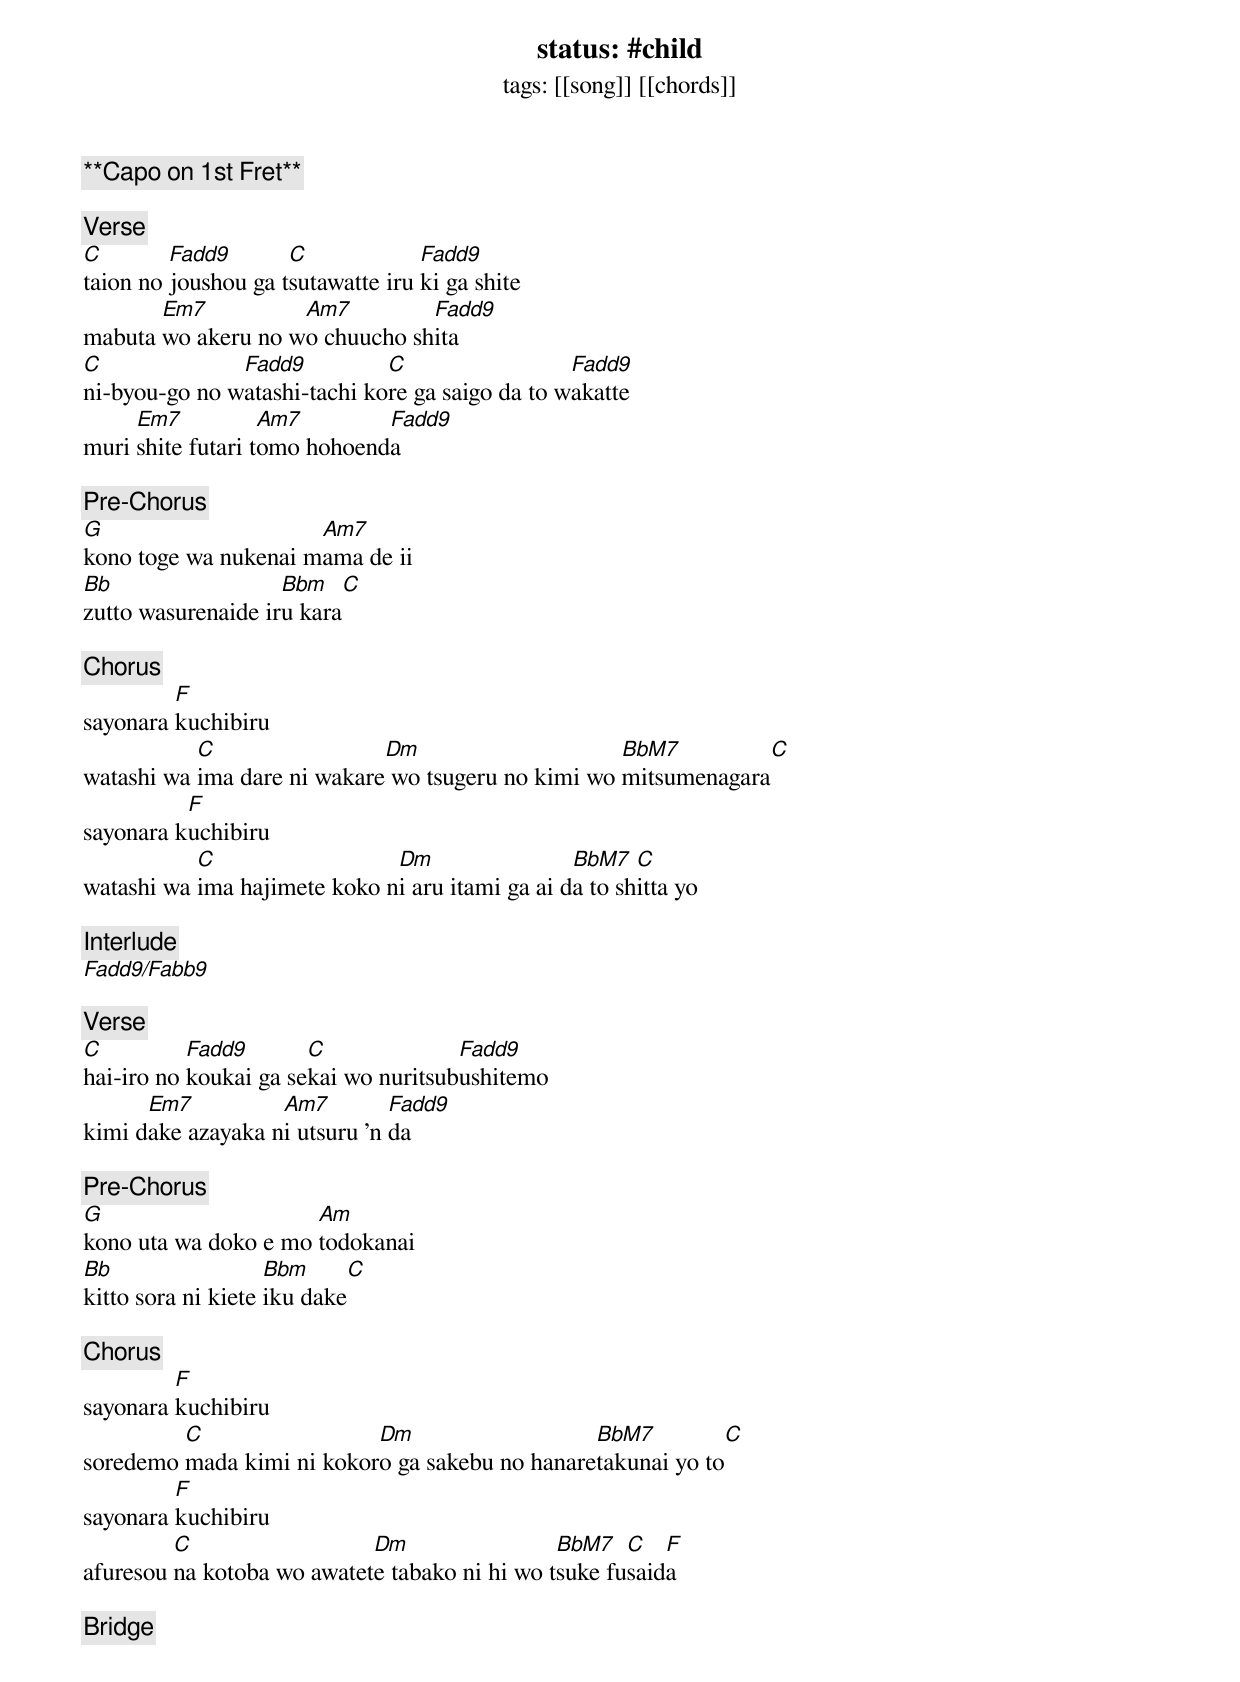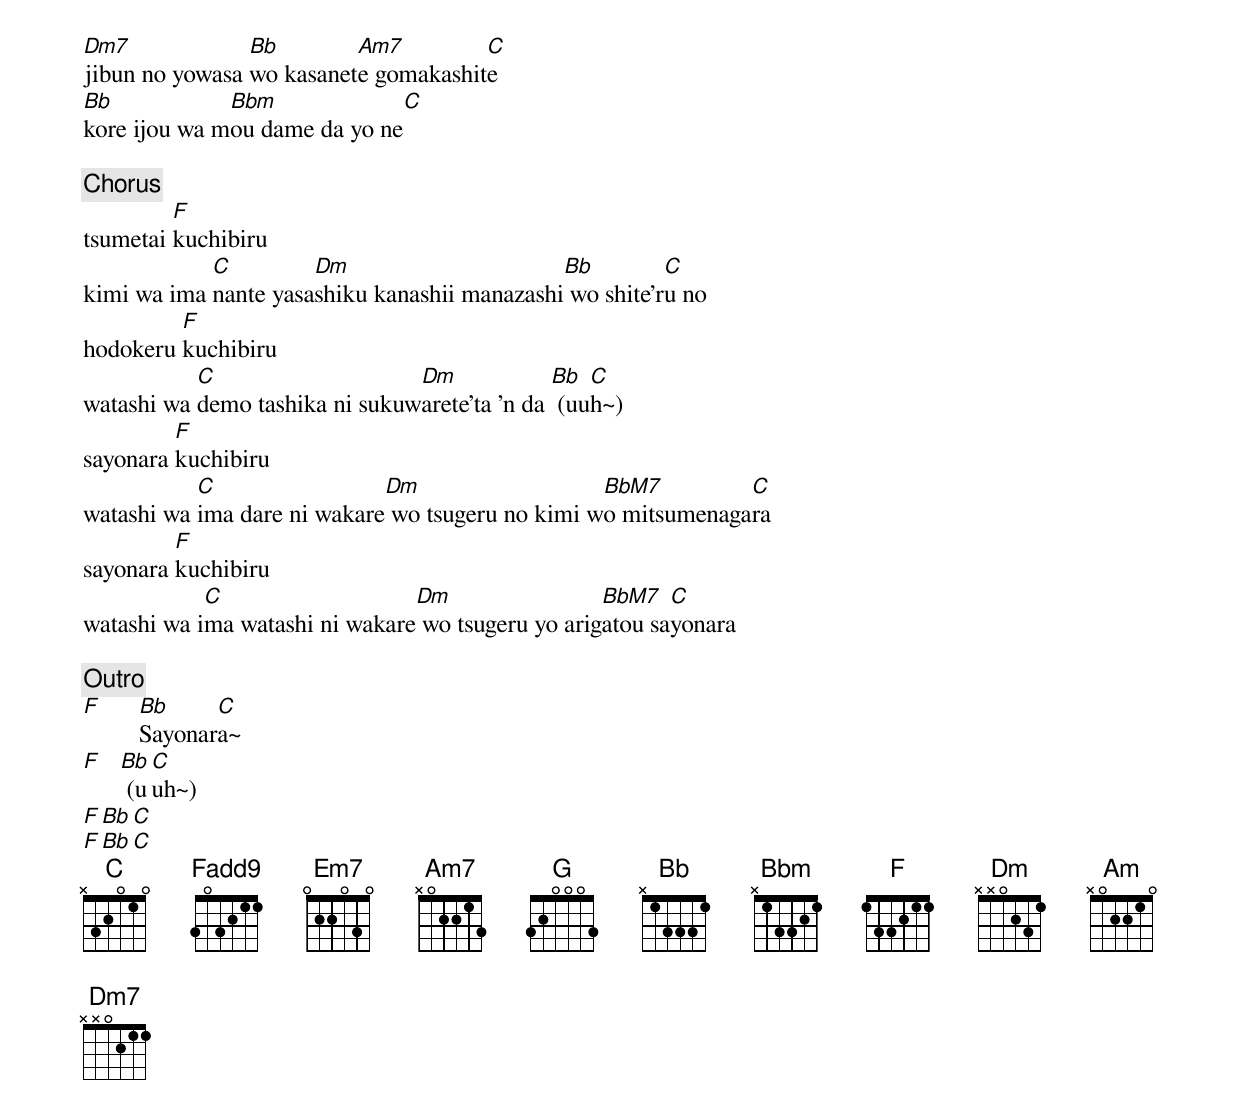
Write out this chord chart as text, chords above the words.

status: #child
tags: [[song]] [[chords]]


**Capo on 1st Fret**

[Verse]
C        Fadd9       C             Fadd9
taion no joushou ga tsutawatte iru ki ga shite
       Em7          Am7         Fadd9
mabuta wo akeru no wo chuucho shita
C              Fadd9          C                  Fadd9
ni-byou-go no watashi-tachi kore ga saigo da to wakatte
     Em7           Am7        Fadd9
muri shite futari tomo hohoenda

[Pre-Chorus]
G                     Am7
kono toge wa nukenai mama de ii
Bb                  Bbm     C
zutto wasurenaide iru kara

[Chorus]
         F
sayonara kuchibiru
           C                 Dm                     BbM7         C
watashi wa ima dare ni wakare wo tsugeru no kimi wo mitsumenagara
          F
sayonara kuchibiru
           C                  Dm                 BbM7   C
watashi wa ima hajimete koko ni aru itami ga ai da to shitta yo

[Interlude]
Fadd9/Fabb9

[Verse]
C          Fadd9       C              Fadd9
hai-iro no koukai ga sekai wo nuritsubushitemo
      Em7          Am7         Fadd9
kimi dake azayaka ni utsuru 'n da

[Pre-Chorus]
G                     Am
kono uta wa doko e mo todokanai
Bb                  Bbm     C
kitto sora ni kiete iku dake

[Chorus]
         F
sayonara kuchibiru
         C                 Dm                   BbM7         C
soredemo mada kimi ni kokoro ga sakebu no hanaretakunai yo to
         F
sayonara kuchibiru
         C                  Dm                 BbM7   C   F
afuresou na kotoba wo awatete tabako ni hi wo tsuke fusaida

[Bridge]
Dm7             Bb        Am7         C
jibun no yowasa wo kasanete gomakashite
Bb            Bbm              C
kore ijou wa mou dame da yo ne

[Chorus]
         F
tsumetai kuchibiru
            C         Dm                      Bb         C
kimi wa ima nante yasashiku kanashii manazashi wo shite'ru no
         F
hodokeru kuchibiru
           C                    Dm             Bb  C
watashi wa demo tashika ni sukuwarete'ta 'n da  (uuh~)
         F
sayonara kuchibiru
           C                 Dm                   BbM7         C
watashi wa ima dare ni wakare wo tsugeru no kimi wo mitsumenagara
         F
sayonara kuchibiru
            C                   Dm                 BbM7   C
watashi wa ima watashi ni wakare wo tsugeru yo arigatou sayonara

[Outro]
F     Bb     C
      Sayonara~
F  Bb C
    (uuh~)
F  Bb C
F  Bb C
